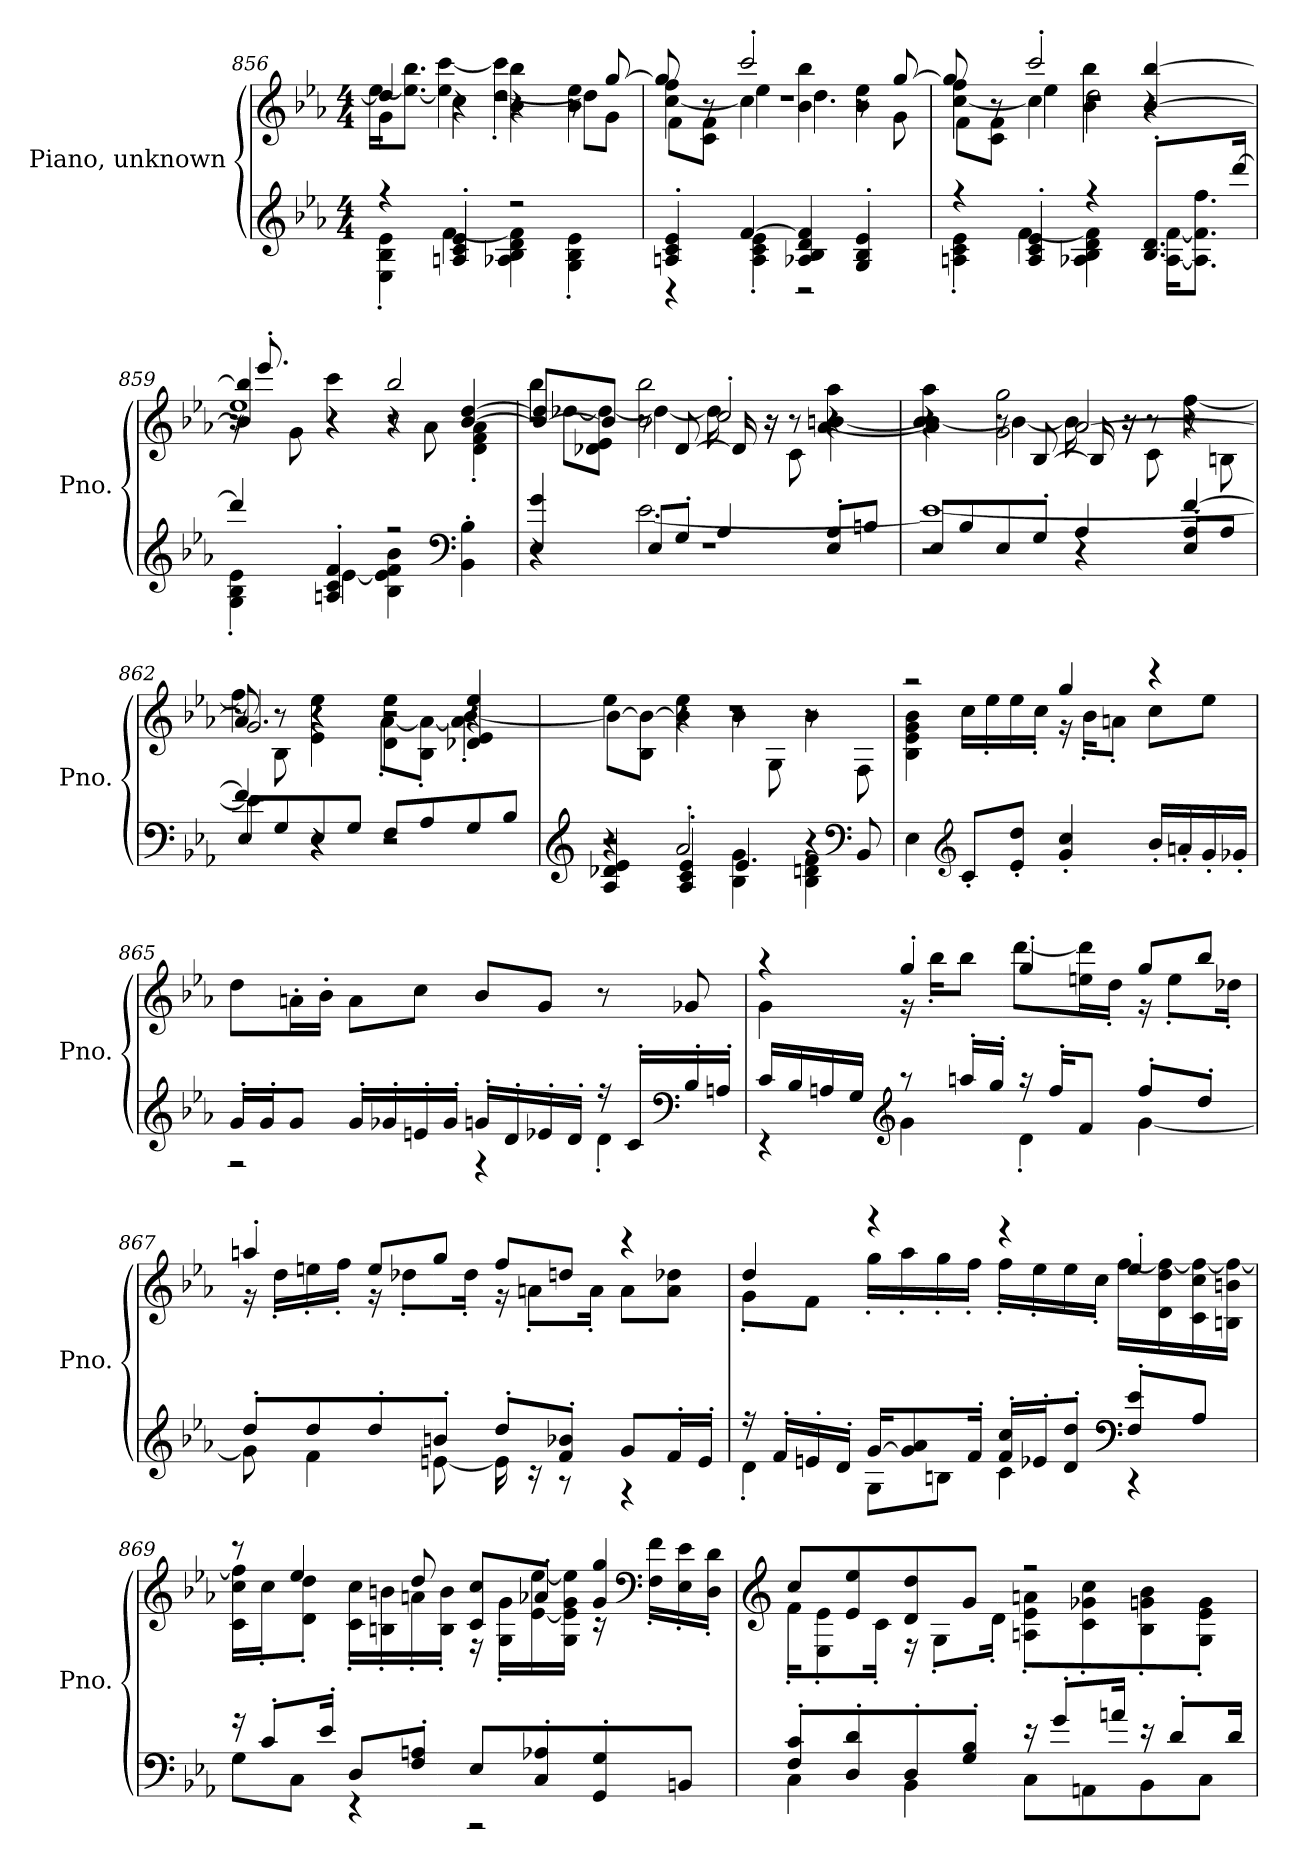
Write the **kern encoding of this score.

**kern	**kern
*part1	*part1
*staff2	*staff1
*I"Piano, unknown	*
*I'Pno.	*
*clefG2	*clefG2
*k[b-e-a-]	*k[b-e-a-]
*M4/4	*M4/4
=856	=856
*^	*^
*	*	*	*^
*	*	*	*	*^
4r	4E-\' 4B-\' 4e-\'	1r	4g\	4dd/]	[16ee-\KL
.	.	.	.	.	8.ee-\_ 8.bb-\J
4An/' 4c/' 4e-/'	[4f\	.	4cc\	4r	4ee-\] [4ccc\
2r	4A-X\ 4B-\ 4d\ 4f\]	.	4b-\ 4bb-\	4r	[4dd\' 4ccc\]'
.	4G\' 4B-\' 4e-\'	.	4b-\ 4ee-\	8r	8dd\L]
.	.	.	.	[8gg/	8g\J
!!LO:LB:g=z	!!	!!	!!
=857	=857	=857	=857	=857	=857
4An/' 4c/' 4e-/'	4r	1r	[4cc\ 4ff\	8gg/]	8f\L
.	.	.	.	8r	8c\ 8f\J
[4f/	4A\' 4c\' 4e-\'	.	4cc\]	2ccc'/	4ee-\
4A-X/ 4B-/ 4d/ 4f/]	2r	.	4b-\ 4bb-\	.	4.dd\
4G/' 4B-/' 4e-/'	.	.	4b-\ 4ee-\	8r	.
.	.	.	.	[8gg/	8g\
=858	=858	=858	=858	=858	=858
4r	4An\' 4c\' 4e-\'	1r	[4cc\ 4ff\	8gg/]	8f\L
.	.	.	.	8r	8c\ 8f\J
4A/' 4c/' 4e-/'	[4f\	.	4cc\]	2ccc'/	4ee-\
4r	4A-X\ 4B-\ 4d\ 4f\]	.	2dd\	.	4b-\ 4bb-\
8.B-/' 8.d/'L	[16A-\ [16f\KL	.	.	[4b-/ [4bb-/	4r
.	8.A-\] 8.f\] 8.ff\J	.	.	.	.
[16ddd/Jk	.	.	.	.	.
=859	=859	=859	=859	=859	=859
4ddd/]	4G\' 4B-\' 4e-\'	16r	1ee-	4b-/] 4bb-/]	8r
.	.	8.eee-'/	.	.	.
.	.	.	.	.	8g\
4An/' 4c/' 4f/'	[4e-\	4r	.	4r	4ccc\
2r	4B-\ 4e-\] 4f\ 4b-\	2bb-/	.	4r	8r
.	.	.	.	.	8a-\
*clefF4	*	*	*	*	*
.	4BB-\' 4B-\'	.	.	[4b-/ [4dd/	4d\' 4f\' 4a-\'
!!LO:PB:g=z	!!	!!	!!
=860	=860	=860	=860	=860	=860
*	*^	*	*	*	*
1r	4r	4E-/ 4g/	2r	4bb-\	8b-/_ 8dd/]L	[8dd-X\L
.	.	.	.	.	8b-/J]	8d-X\ 8e-\ 8dd-\_J
.	[2.e-\	8E-/L	.	2b-\ 2bb-\	8r	4dd-\_
.	.	8G'/J	.	.	[8d-/	.
.	.	4A-/	2cc'/	.	16d-/]	16dd-\]
.	.	.	.	.	16r	16r
.	.	.	.	.	8r	8c\
.	.	8E-/' 8A-/'L	.	4aa-\	4r	[4a-\ [4bn\
.	.	8Bn/J	.	.	.	.
=861	=861	=861	=861	=861	=861	=861
2r	1e-_	8E-/L	2r	4aa-\	4r	4a-\] [4b-\ 4b\]
.	.	8B-/	.	.	.	.
.	.	8E-/	.	2g\ 2gg\	8r	4b-\_
.	.	8G'/J	.	.	[8B-/	.
4r	.	4A-/	[2a-/	.	16B-/]	16b-\]
.	.	.	.	.	16r	16r
.	.	.	.	.	8r	8c\
[4f/	.	8E-/' 8A-/'L	.	[4ff\	4r	8r
.	.	8A-/J	.	.	.	8Bn\
=862	=862	=862	=862	=862	=862	=862
4f/]	4e-\]	8E-/L	8a-/]	4ff\]	2.g/	8r
.	.	8G/	8r	.	.	8B-\
4r	4r	8E-/	4r	4r	.	4e-\ 4ee-\
.	.	8G/J	.	.	.	.
2r	2r	8F/L	2r	4d\ 4ee-\	.	[8a-'\L
.	.	8A-/	.	.	.	8B-\' 8a-\_'J
.	.	8G/	.	4r	4d-X/ 4e-/ 4ee-/	4a-\]' [4b-\'
.	.	8B-/J	.	.	.	.
*	*	*	*v	*v	*v	*v
!!LO:LB:g=z
=863	=863	=863	=863
*clefG2	*	*	*
*	*	*	*^
*	*	*	*	*^
4r	2r	4A-/ 4d-X/ 4e-/	1r	4ee-\	8b-\L_
.	.	.	.	.	8B-\ 8b-\_J
2a-'/	.	4A-/' 4c/' 4e-/'	.	4r	4b-\] 4ee-\
.	4B-\ 4g\	4.e-/	.	4b-\	8r
.	.	.	.	.	8G\
4r	4B-\ 4dn\ 4f\	.	.	4b-\	8r
*clefF4	*	*	*	*	*
.	.	8BB-/	.	.	8F\
*v	*v	*v	*	*	*
*	*	*v	*v
=864	=864	=864
4E-\	2r	4B-\ 4e-\ 4g\ 4b-\
*clefG2	*	*
8c'/L	.	16cc\LL
.	.	16ee-'\
8e-/' 8dd/'J	.	16ee-\
.	.	16cc'\JJ
4g/' 4cc/'	4gg/	16r
.	.	16b-'\KL
.	.	8an'\J
16b-'/LL	4r	8cc\L
16an'/	.	.
16g'/	.	8ee-\J
16g-X'/JJ	.	.
*	*v	*v
!!LO:LB:g=z
=865	=865
*^	*
16g'/LL	2r	8dd\L
16g'/J	.	.
8g/J	.	16an'\L
.	.	16b-'\JJ
16g'/LL	.	8a\L
16g-X'/	.	.
16en'/	.	8cc\J
16g-'/JJ	.	.
16gn'/LL	4r	8b-/L
16d'/	.	.
16e-X'/	.	8g/J
16d'/JJ	.	.
16r	4d'\	8r
16c'/LL	.	.
*clefF4	*	*
16B-'/	.	8g-X/
16An'/JJ	.	.
=866	=866	=866
*	*	*^
16c/LL	4r	4r	4g\
16B-/	.	.	.
16An/	.	.	.
16G/JJ	.	.	.
*clefG2	*	*	*
8r	4g\	4gg'/	16r
.	.	.	16bb-'\KL
16aan'/LL	.	.	8bb-\J
16gg'/JJ	.	.	.
16r	4d'\	4gg'/	[8ddd\L
16ff'/KL	.	.	.
8f/J	.	.	16een\ 16ddd\]L
.	.	.	16dd'\JJ
8ff'/L	[4g\	8gg/L	16r
.	.	.	8ee'\L
8dd'/J	.	8bb-/J	.
.	.	.	16dd-X'\Jk
!!LO:LB:g=z	!!
=867	=867	=867	=867
8dd'/L	8g\]	4aan'/	16r
.	.	.	16dd'\LL
8dd/	4f\	.	16een'\
.	.	.	16ff'\JJ
8dd'/	.	8ee/L	16r
.	.	.	8dd-X'\L
8bn'/J	[8en\	8gg/J	.
.	.	.	16dd-'\Jk
8dd'/L	16e\]	8ff/L	16r
.	16r	.	8an'\L
8f/' 8b-X/'J	8r	8ddn/J	.
.	.	.	16a'\Jk
8g/L	4r	4r	8a\L
16f'/L	.	.	8a\ 8dd-X\J
16e'/JJ	.	.	.
=868	=868	=868	=868
16r	4d'\	4dd/	8g'\L
16f'/LL	.	.	.
16en'/	.	.	8f\J
16d'/JJ	.	.	.
[16g/KL	8G\L	4r	16gg'\LL
8g/] 8a-/	.	.	16aa-'\
.	8Bn\J	.	16gg'\
16f'/Jk	.	.	16ff'\JJ
16f/' 16cc/'LL	4c\	4r	16ff'\LL
16e-X'/J	.	.	16ee-'\
8d/' 8dd/'J	.	.	16ee-\
.	.	.	16cc'\JJ
*clefF4	*	*	*
8F/' 8e-/'L	4r	4ee-'/	[16ff\LL
.	.	.	16d\ 16dd\ 16ff\_
8A-/J	.	.	16c\ 16cc\ 16ff\_
.	.	.	16Bn\ 16bn\ 16ff\_JJ
!!LO:LB:g=z	!!
=869	=869	=869	=869
16r	8G\L	8r	16c\ 16cc\ 16ff\]LL
8c'/L	.	.	16cc'\J
.	8C\J	4ee-/	8d\' 8dd\'J
16e-'/Jk	.	.	.
8D/L	4r	.	16c\' 16cc\'LL
.	.	.	16Bn\' 16bn\'
8F/' 8An/'J	.	8dd/	16an'\
.	.	.	16B\' 16b\'JJ
8E-/L	2r	8c/ 8cc/L	16r
.	.	.	16G\' 16g\'LL
8C/' 8A-X/'	.	8a-X'/J	[16e-\ [16ee-\
.	.	.	16G\ 16e-\] 16g\ 16ee-\]JJ
8GG/' 8G/'	.	4g/ 4gg/	16r
*	*	*clefF4	*
.	.	.	16F\' 16f\'LL
8BBn/J	.	.	16E-\' 16e-\'
.	.	.	16D\' 16d\'JJ
=870	=870	=870	=870
*	*	*clefG2	*
8F/' 8c/'L	4C\	8cc/L	16f'\KL
.	.	.	8E-\' 8e-\'
8D/' 8d/'	.	8e-/ 8ee-/	.
.	.	.	16c'\Jk
8D'/	4BB-\	8d/ 8dd/	16r
.	.	.	8G'\L
8G/' 8B-/'J	.	8g/J	.
.	.	.	16d'\Jk
16r	8C\L	2r	8An\' 8e-\' 8an\'L
8g'/L	.	.	.
.	8AAn\	.	8c\' 8g-X\' 8cc\'
16an/Jk	.	.	.
16r	8BB-\	.	8B-\' 8gn\' 8b-\'
8d'/L	.	.	.
.	8C\J	.	8G\' 8e-\' 8g\'J
16d/Jk	.	.	.
*v	*v	*	*
*	*v	*v
=	=
*-	*-
